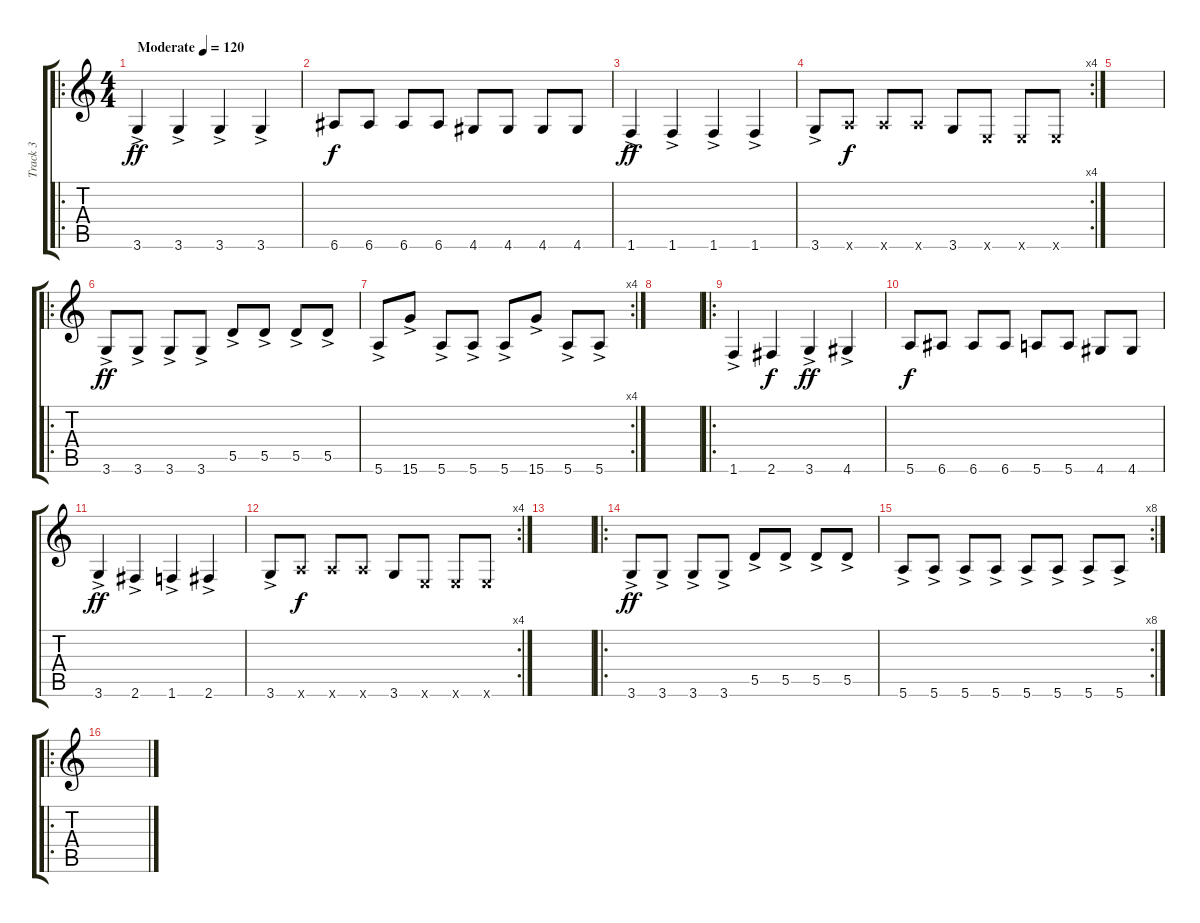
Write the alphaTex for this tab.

\track ("Track 3" "Track 3") {instrument electricbasspick}
\staff {score tabs}
\tuning (E4 B3 G3 D3 A2 E2) {hide}
\ro
\ts (4 4)
\tempo (120 "Moderate")
\clef g2
\ks c
3.6{ac}.4{dy ff instrument electricbasspick} 3.6{ac}.4 3.6{ac}.4 3.6{ac}.4 |
6.6.8{dy f} 6.6.8 6.6.8 6.6.8 4.6.8 4.6.8 4.6.8 4.6.8 |
1.6{ac}.4{dy ff} 1.6{ac}.4 1.6{ac}.4 1.6{ac}.4 |
\rc 4
3.6{ac}.8 5.6{x}.8{dy f} 5.6{x}.8 5.6{x}.8 3.6.8 0.6{x}.8 0.6{x}.8 0.6{x}.8 |
|
\ro
3.6{ac}.8{dy ff} 3.6{ac}.8 3.6{ac}.8 3.6{ac}.8 5.5{ac}.8 5.5{ac}.8 5.5{ac}.8 5.5{ac}.8 |
\rc 4
5.6{ac}.8 15.6{ac}.8 5.6{ac}.8 5.6{ac}.8 5.6{ac}.8 15.6{ac}.8 5.6{ac}.8 5.6{ac}.8 |
|
\ro
1.6{ac}.4 2.6.4{dy f} 3.6{ac}.4{dy ff} 4.6{ac}.4 |
5.6.8{dy f} 6.6.8 6.6.8 6.6.8 5.6.8 5.6.8 4.6.8 4.6.8 |
3.6{ac}.4{dy ff} 2.6{ac}.4 1.6{ac}.4 2.6{ac}.4 |
\rc 4
3.6{ac}.8 5.6{x}.8{dy f} 5.6{x}.8 5.6{x}.8 3.6.8 0.6{x}.8 0.6{x}.8 0.6{x}.8 |
|
\ro
3.6{ac}.8{dy ff} 3.6{ac}.8 3.6{ac}.8 3.6{ac}.8 5.5{ac}.8 5.5{ac}.8 5.5{ac}.8 5.5{ac}.8 |
\rc 8
5.6{ac}.8 5.6{ac}.8 5.6{ac}.8 5.6{ac}.8 5.6{ac}.8 5.6{ac}.8 5.6{ac}.8 5.6{ac}.8 |
\ro
